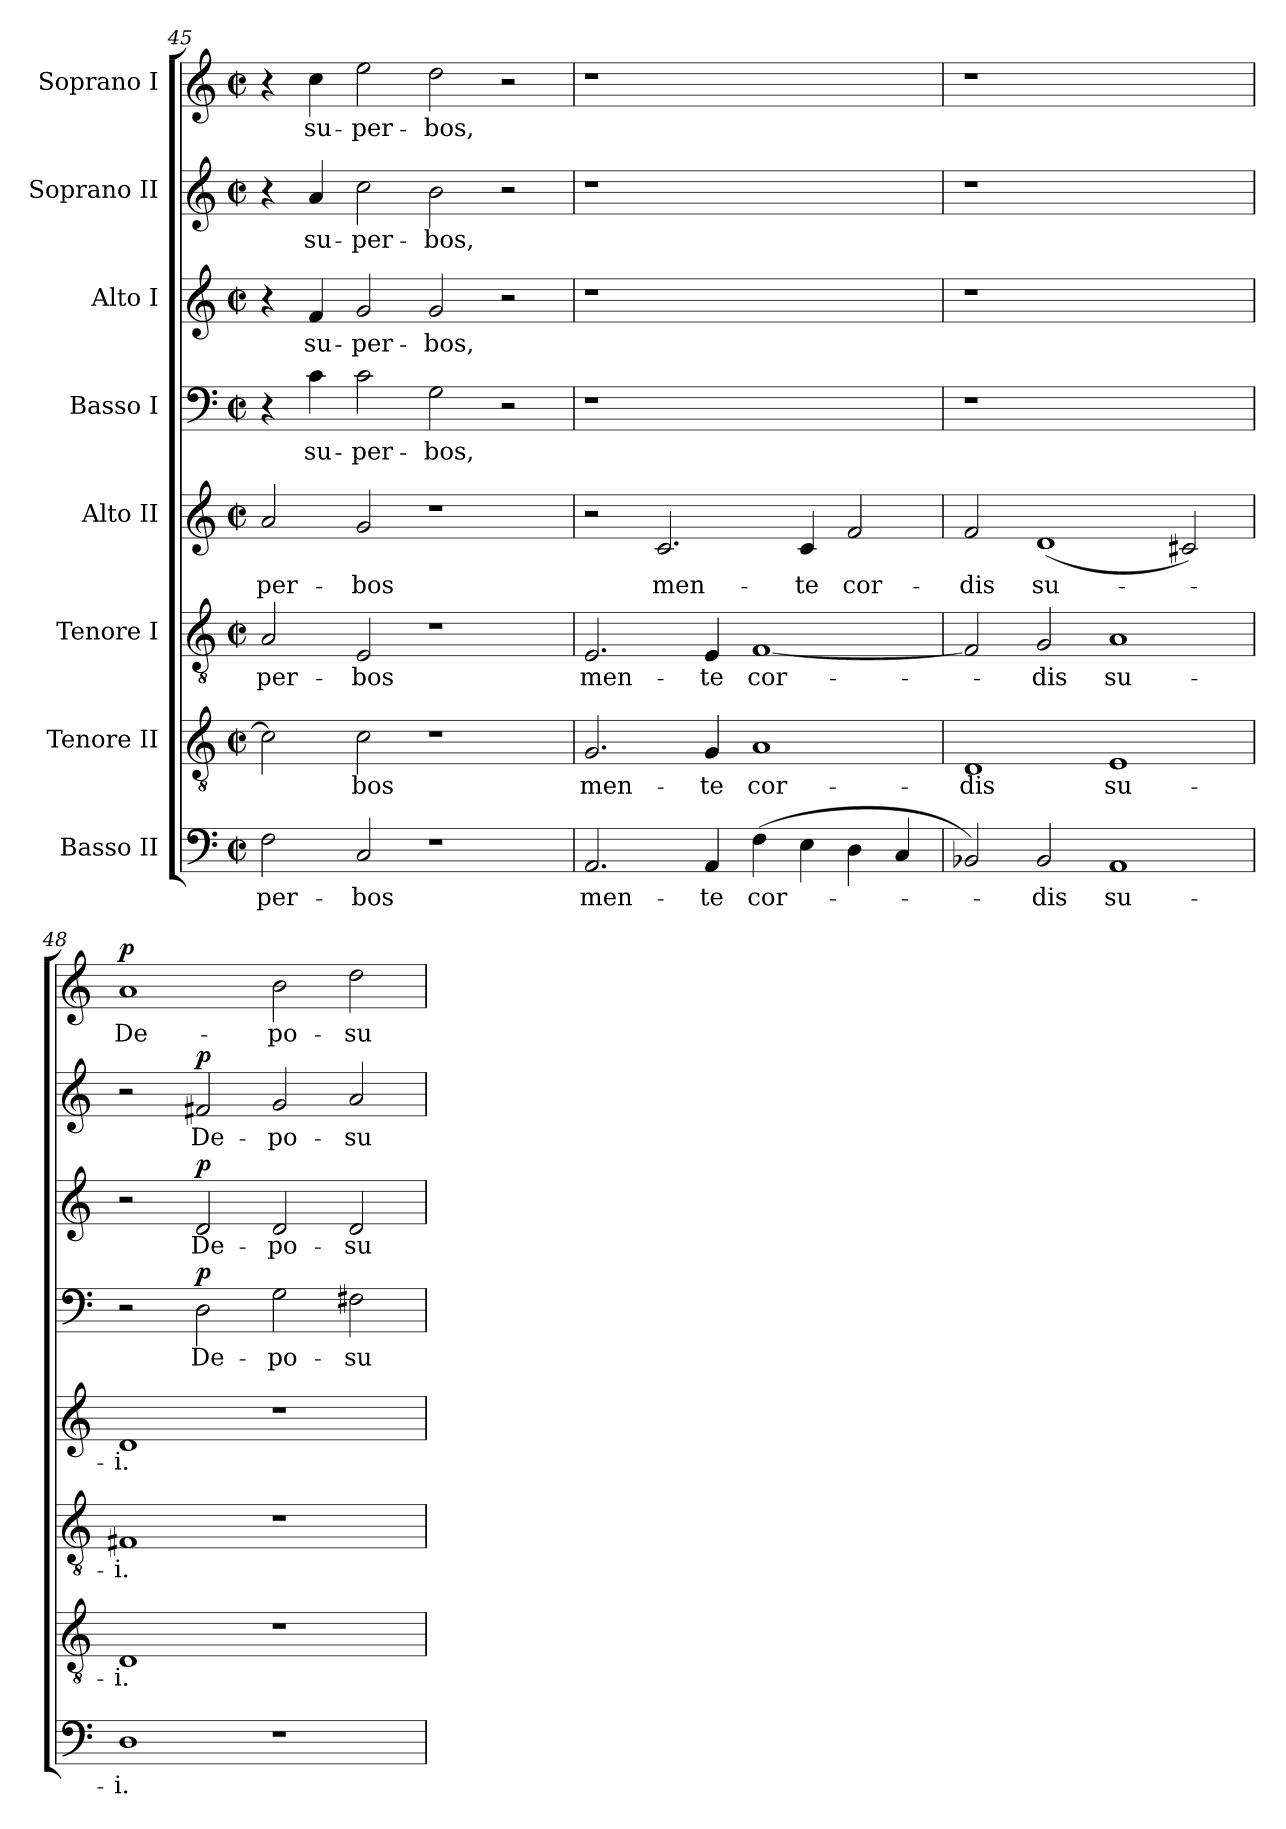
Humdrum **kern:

**kern	**text	**kern	**text	**kern	**text	**kern	**text	**kern	**text	**dynam	**kern	**text	**dynam	**kern	**text	**dynam	**kern	**text	**dynam
*part8	*part8	*part7	*part7	*part6	*part6	*part5	*part5	*part4	*part4	*part4	*part3	*part3	*part3	*part2	*part2	*part2	*part1	*part1	*part1
*staff8	*staff8	*staff7	*staff7	*staff6	*staff6	*staff5	*staff5	*staff4	*staff4	*staff4	*staff3	*staff3	*staff3	*staff2	*staff2	*staff2	*staff1	*staff1	*staff1
*I"Basso II	*	*I"Tenore II	*	*I"Tenore I	*	*I"Alto II	*	*I"Basso I	*	*	*I"Alto I	*	*	*I"Soprano II	*	*	*I"Soprano I	*	*
*clefF4	*	*clefGv2	*	*clefGv2	*	*clefG2	*	*clefF4	*	*	*clefG2	*	*	*clefG2	*	*	*clefG2	*	*
*k[]	*	*k[]	*	*k[]	*	*k[]	*	*k[]	*	*	*k[]	*	*	*k[]	*	*	*k[]	*	*
*C:	*	*C:	*	*C:	*	*C:	*	*C:	*	*	*C:	*	*	*C:	*	*	*C:	*	*
*M2/2	*	*M2/2	*	*M2/2	*	*M2/2	*	*M2/2	*	*	*M2/2	*	*	*M2/2	*	*	*M2/2	*	*
*met(c|)	*	*met(c|)	*	*met(c|)	*	*met(c|)	*	*met(c|)	*	*	*met(c|)	*	*	*met(c|)	*	*	*met(c|)	*	*
=45	=45	=45	=45	=45	=45	=45	=45	=45	=45	=45	=45	=45	=45	=45	=45	=45	=45	=45	=45
2F\	-per-	2c\]	.	2A/	-per-	2a/	-per-	4r	.	.	4r	.	.	4r	.	.	4r	.	.
.	.	.	.	.	.	.	.	4c\	su-	.	4f/	su-	.	4a/	su-	.	4cc\	su-	.
2C/	-bos	2c\	-bos	2E/	-bos	2g/	-bos	2c\	-per-	.	2g/	-per-	.	2cc\	-per-	.	2ee\	-per-	.
1r	.	1r	.	1r	.	1r	.	2G\	-bos,	.	2g/	-bos,	.	2b\	-bos,	.	2dd\	-bos,	.
.	.	.	.	.	.	.	.	2r	.	.	2r	.	.	2r	.	.	2r	.	.
=46	=46	=46	=46	=46	=46	=46	=46	=46	=46	=46	=46	=46	=46	=46	=46	=46	=46	=46	=46
2.AA/	men-	2.G/	men-	2.E/	men-	2r	.	1r	.	.	1r	.	.	1r	.	.	1r	.	.
.	.	.	.	.	.	2.c/	men-	.	.	.	.	.	.	.	.	.	.	.	.
4AA/	-te	4G/	-te	4E/	-te	.	.	.	.	.	.	.	.	.	.	.	.	.	.
(4F\	cor-	1A	cor-	[1F	cor-	.	.	1ryy	.	.	1ryy	.	.	1ryy	.	.	1ryy	.	.
4E\	.	.	.	.	.	4c/	-te	.	.	.	.	.	.	.	.	.	.	.	.
4D\	.	.	.	.	.	2f/	cor-	.	.	.	.	.	.	.	.	.	.	.	.
4C/	.	.	.	.	.	.	.	.	.	.	.	.	.	.	.	.	.	.	.
!!LO:LB:g=z
=47	=47	=47	=47	=47	=47	=47	=47	=47	=47	=47	=47	=47	=47	=47	=47	=47	=47	=47	=47
2BB-X/)	.	1D	-dis	2F/]	.	2f/	-dis	1r	.	.	1r	.	.	1r	.	.	1r	.	.
2BB-/	-dis	.	.	2G/	-dis	(1d	su-	.	.	.	.	.	.	.	.	.	.	.	.
1AA	su-	1E	su-	1A	su-	.	.	1ryy	.	.	1ryy	.	.	1ryy	.	.	1ryy	.	.
.	.	.	.	.	.	2c#X/)	.	.	.	.	.	.	.	.	.	.	.	.	.
=48	=48	=48	=48	=48	=48	=48	=48	=48	=48	=48	=48	=48	=48	=48	=48	=48	=48	=48	=48
!	!	!	!	!	!	!	!	!	!	!	!	!	!	!	!	!	!	!	!LO:DY:a
1D	-i.	1D	-i.	1F#X	-i.	1d	-i.	2r	.	.	2r	.	.	2r	.	.	1a	De-	p
!	!	!	!	!	!	!	!	!	!	!LO:DY:a	!	!	!LO:DY:a	!	!	!LO:DY:a	!	!	!
.	.	.	.	.	.	.	.	2D\	De-	p	2d/	De-	p	2f#X/	De-	p	.	.	.
1r	.	1r	.	1r	.	1r	.	2G\	-po-	.	2d/	-po-	.	2g/	-po-	.	2b\	-po-	.
.	.	.	.	.	.	.	.	2F#X\	-su-	.	2d/	-su-	.	2a/	-su-	.	2dd\	-su-	.
=	=	=	=	=	=	=	=	=	=	=	=	=	=	=	=	=	=	=	=
*-	*-	*-	*-	*-	*-	*-	*-	*-	*-	*-	*-	*-	*-	*-	*-	*-	*-	*-	*-
